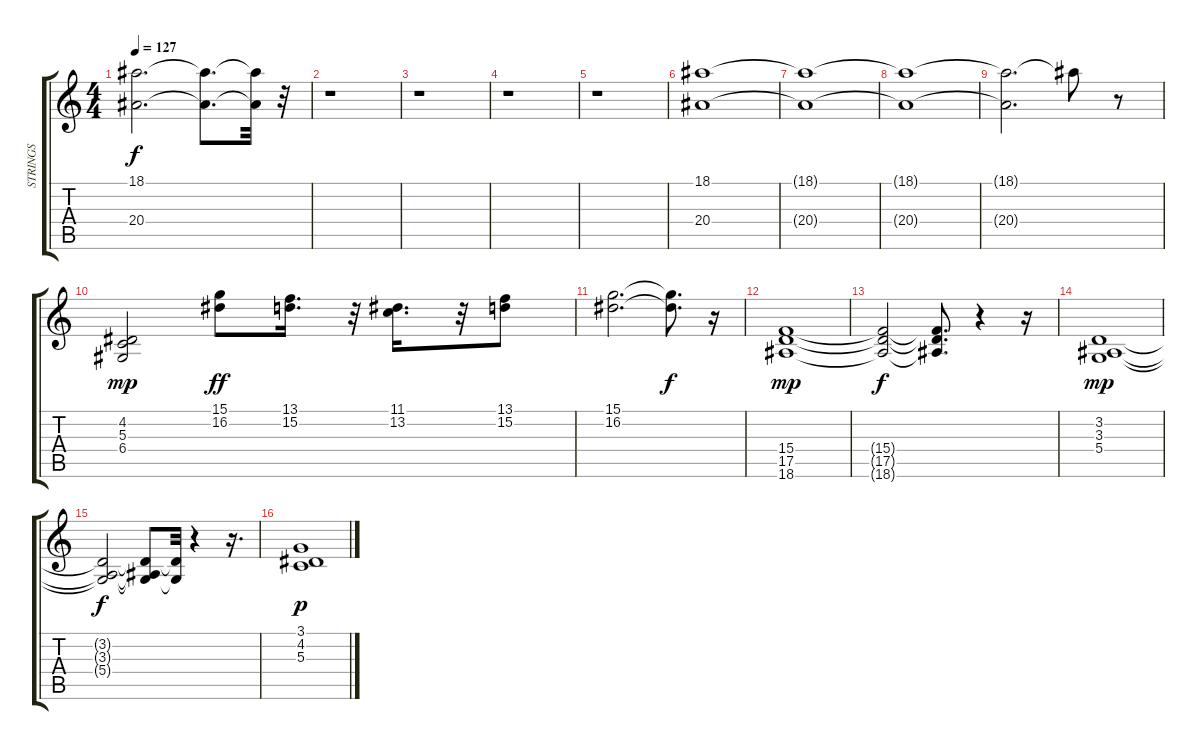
\track ("STRINGS" "STRINGS") {instrument stringensemble1}
\staff {score tabs}
\tuning (E4 B3 G3 D3 A2 E2) {hide}
\ts (4 4)
\tempo 127
\clef g2
\ks c
(18.1{t} 20.4{t}).2{d dy f} (18.1{t} 20.4{t}).8{d} (18.1{t} 20.4{t}).32 r.32 |
r.1 |
r.1 |
r.1 |
r.1 |
(18.1 20.4).1 |
(18.1{t} 20.4{t}).1 |
(18.1{t} 20.4{t}).1 |
(18.1{t} 20.4{t}).2{d} 18.1{t}.8 r.8 |
(4.2 5.3 6.4).2{dy mp} (15.1 16.2).8{dy ff} (13.1 15.2).16{d} r.32 (11.1 13.2).16{d} r.32 (13.1 15.2).8 |
(15.1 16.2).2{d} (15.1{t} 16.2{t}).8{d dy f} r.16 |
(15.4 17.5 18.6).1{dy mp} |
(15.4{t} 17.5{t} 18.6{t}).2{dy f} (15.4{t} 17.5{t} 18.6{t}).8{d} r.4 r.16 |
(3.2 3.3 5.4).1{dy mp} |
(3.2{t} 3.3{t} 5.4{t}).2{dy f} (3.2{t} 3.3{t} 5.4{t}).8 (3.2{t} 5.4{t}).32 r.4 r.16{d} |
(3.1 4.2 5.3).1{dy p}
